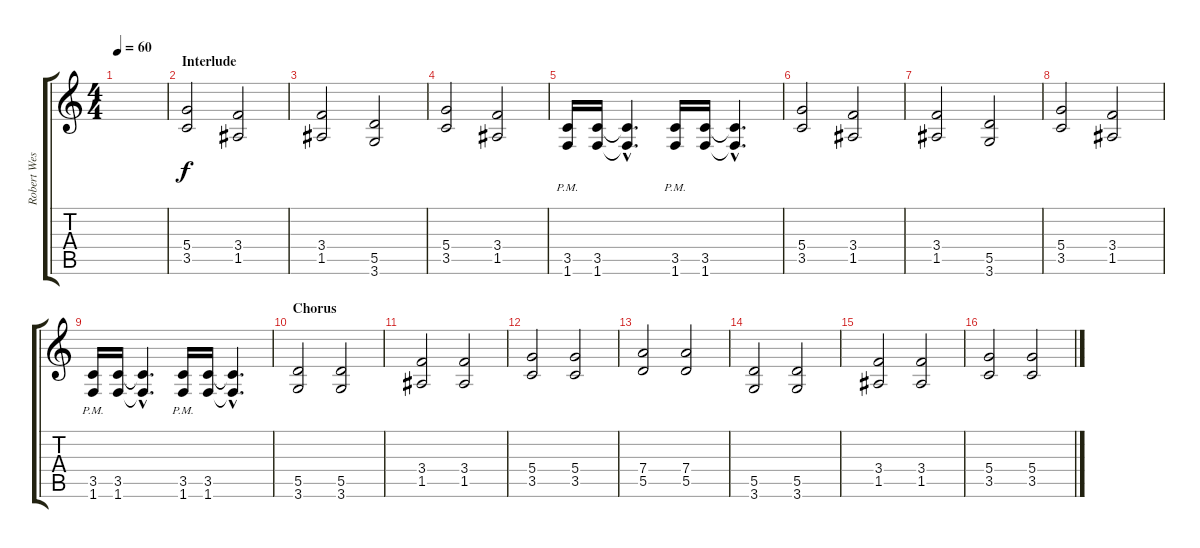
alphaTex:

\track ("Robert Westerholt" "Robert Wes") {instrument distortionguitar}
\staff {score tabs}
\tuning (E4 B3 G3 D3 A2 E2) {hide}
\ts (4 4)
\tempo 60
\clef g2
\ks c
|
\section ("" "Interlude")
(5.4 3.5).2 (3.4 1.5).2 |
(3.4 1.5).2 (5.5 3.6).2 |
(5.4 3.5).2 (3.4 1.5).2 |
(3.5{pm} 1.6{pm}).16 (3.5 1.6).16 (3.5{hac t} 1.6{hac t}).4{d} (3.5{pm} 1.6{pm}).16 (3.5 1.6).16 (3.5{hac t} 1.6{hac t}).4{d} |
(5.4 3.5).2 (3.4 1.5).2 |
(3.4 1.5).2 (5.5 3.6).2 |
(5.4 3.5).2 (3.4 1.5).2 |
(3.5{pm} 1.6{pm}).16 (3.5 1.6).16 (3.5{hac t} 1.6{hac t}).4{d} (3.5{pm} 1.6{pm}).16 (3.5 1.6).16 (3.5{hac t} 1.6{hac t}).4{d} |
\section ("" "Chorus")
(5.5 3.6).2 (5.5 3.6).2 |
(3.4 1.5).2 (3.4 1.5).2 |
(5.4 3.5).2 (5.4 3.5).2 |
(7.4 5.5).2 (7.4 5.5).2 |
(5.5 3.6).2 (5.5 3.6).2 |
(3.4 1.5).2 (3.4 1.5).2 |
(5.4 3.5).2 (5.4 3.5).2
